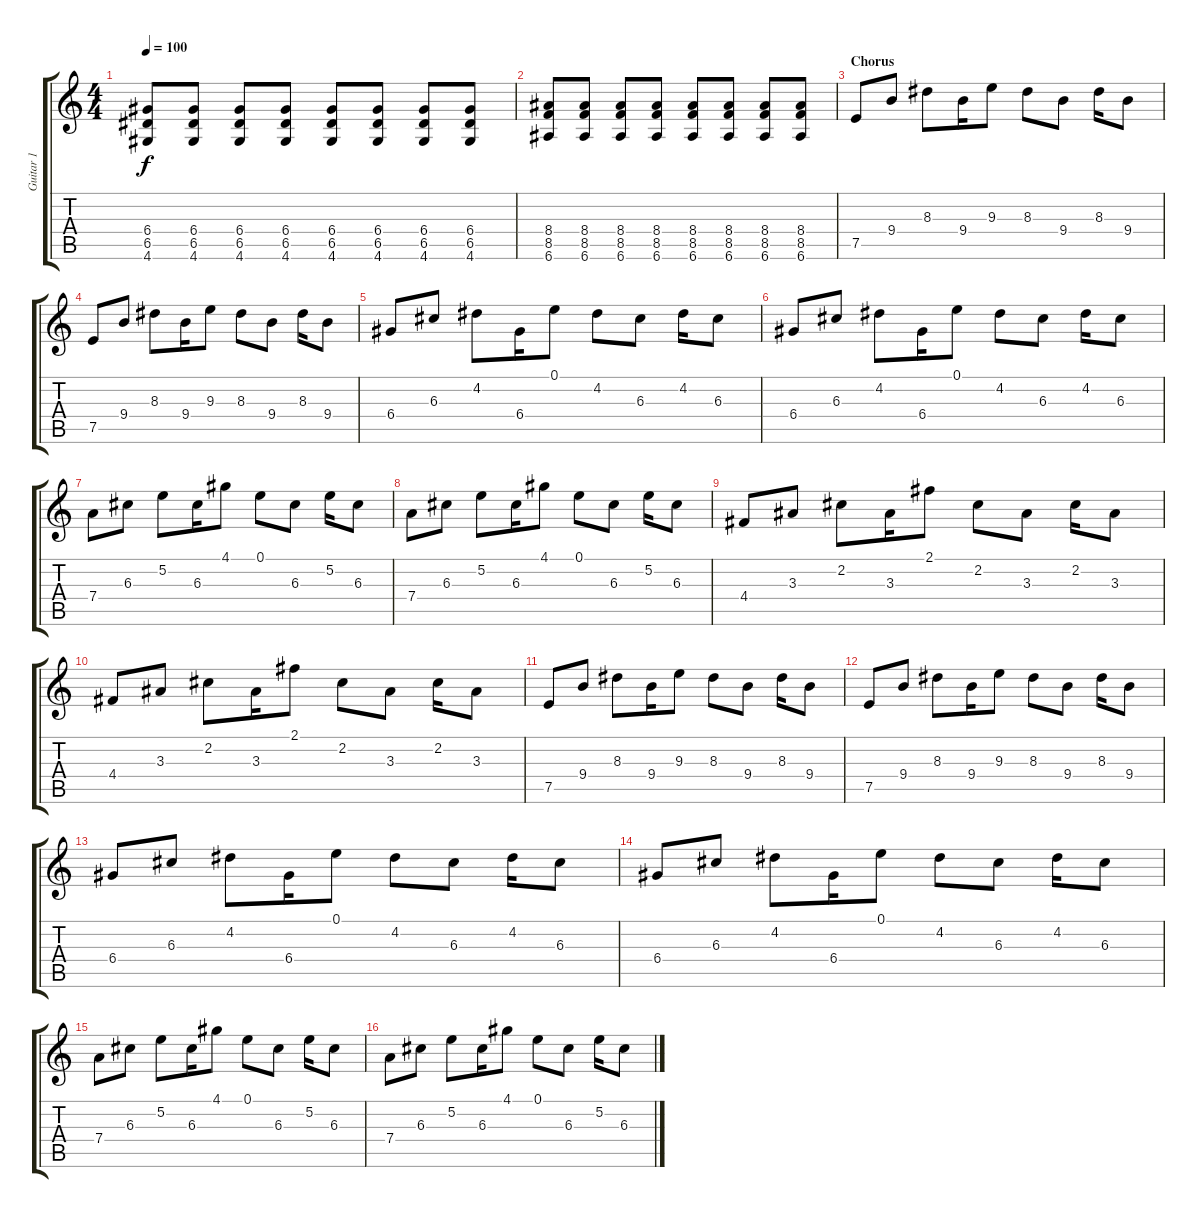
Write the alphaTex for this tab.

\track ("Guitar 1" "Guitar 1") {instrument electricguitarjazz}
\staff {score tabs}
\tuning (E4 B3 G3 D3 A2 E2) {hide}
\ts (4 4)
\tempo 100
\clef g2
\ks c
(6.4 6.5 4.6).8{dy f} (6.4 6.5 4.6).8 (6.4 6.5 4.6).8 (6.4 6.5 4.6).8 (6.4 6.5 4.6).8 (6.4 6.5 4.6).8 (6.4 6.5 4.6).8 (6.4 6.5 4.6).8 |
(8.4 8.5 6.6).8 (8.4 8.5 6.6).8 (8.4 8.5 6.6).8 (8.4 8.5 6.6).8 (8.4 8.5 6.6).8 (8.4 8.5 6.6).8 (8.4 8.5 6.6).8 (8.4 8.5 6.6).8 |
\section ("" "Chorus")
7.5.8 9.4.8 8.3.8 9.4.16 9.3.8 8.3.8 9.4.8 8.3.16 9.4.8 |
7.5.8 9.4.8 8.3.8 9.4.16 9.3.8 8.3.8 9.4.8 8.3.16 9.4.8 |
6.4.8 6.3.8 4.2.8 6.4.16 0.1.8 4.2.8 6.3.8 4.2.16 6.3.8 |
6.4.8 6.3.8 4.2.8 6.4.16 0.1.8 4.2.8 6.3.8 4.2.16 6.3.8 |
7.4.8 6.3.8 5.2.8 6.3.16 4.1.8 0.1.8 6.3.8 5.2.16 6.3.8 |
7.4.8 6.3.8 5.2.8 6.3.16 4.1.8 0.1.8 6.3.8 5.2.16 6.3.8 |
4.4.8 3.3.8 2.2.8 3.3.16 2.1.8 2.2.8 3.3.8 2.2.16 3.3.8 |
4.4.8 3.3.8 2.2.8 3.3.16 2.1.8 2.2.8 3.3.8 2.2.16 3.3.8 |
7.5.8 9.4.8 8.3.8 9.4.16 9.3.8 8.3.8 9.4.8 8.3.16 9.4.8 |
7.5.8 9.4.8 8.3.8 9.4.16 9.3.8 8.3.8 9.4.8 8.3.16 9.4.8 |
6.4.8 6.3.8 4.2.8 6.4.16 0.1.8 4.2.8 6.3.8 4.2.16 6.3.8 |
6.4.8 6.3.8 4.2.8 6.4.16 0.1.8 4.2.8 6.3.8 4.2.16 6.3.8 |
7.4.8 6.3.8 5.2.8 6.3.16 4.1.8 0.1.8 6.3.8 5.2.16 6.3.8 |
7.4.8 6.3.8 5.2.8 6.3.16 4.1.8 0.1.8 6.3.8 5.2.16 6.3.8
